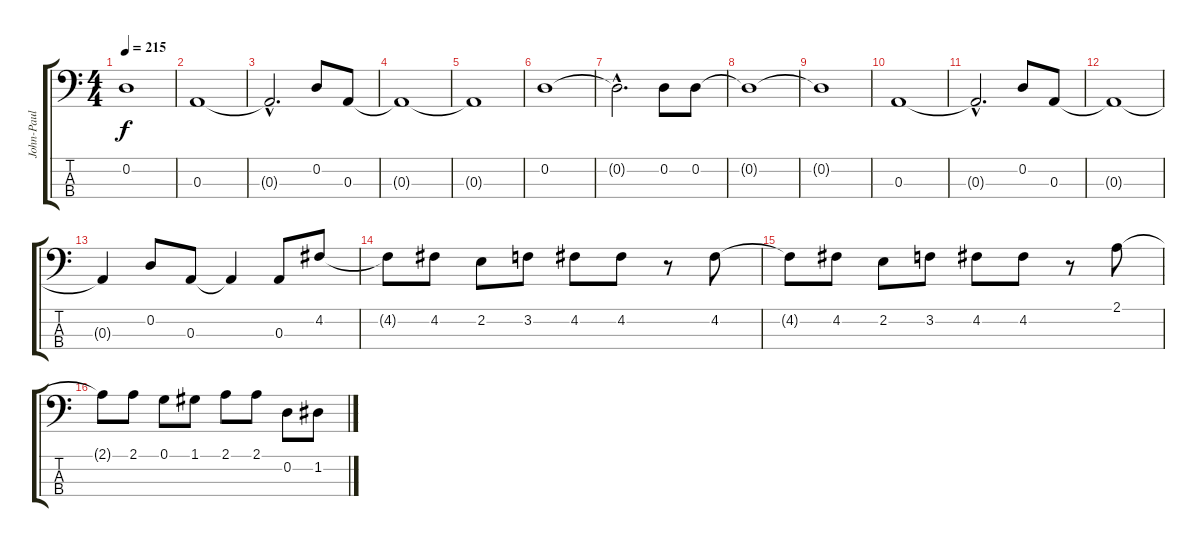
\track ("John-Paul Jones" "John-Paul ") {instrument electricbassfinger}
\staff {score tabs}
\tuning (G2 D2 A1 E1) {hide}
\ts (4 4)
\tempo 215
\clef f4
\ks c
0.2{t}.1{dy f} |
0.3.1 |
0.3{hac t}.2{d} 0.2.8 0.3.8 |
0.3{t}.1 |
0.3{t}.1 |
0.2.1 |
0.2{hac t}.2{d} 0.2.8 0.2.8 |
0.2{t}.1 |
0.2{t}.1 |
0.3.1 |
0.3{hac t}.2{d} 0.2.8 0.3.8 |
0.3{t}.1 |
0.3{t}.4 0.2.8 0.3.8 0.3{t}.4 0.3.8 4.2.8 |
4.2{t}.8 4.2.8 2.2.8 3.2.8 4.2.8 4.2.8 r.8 4.2.8 |
4.2{t}.8 4.2.8 2.2.8 3.2.8 4.2.8 4.2.8 r.8 2.1.8 |
2.1{t}.8 2.1.8 0.1.8 1.1.8 2.1.8 2.1.8 0.2.8 1.2.8
